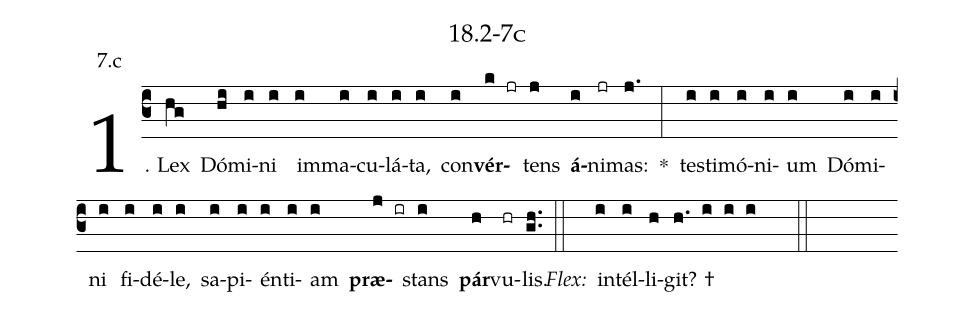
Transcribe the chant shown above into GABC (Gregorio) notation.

name: 18.2-7c;
annotation: 7.c;
%%
(c3)1. Lex(hg) Dó(hi)mi(i)ni(i) im(i)ma(i)cu(i)lá(i)ta,(i) con(i)<b>vér</b>(k jr)tens(j) <b>á</b>(i)ni(jr)mas:(j.) *(:) tes(i)ti(i)mó(i)ni(i)um(i) Dó(i)mi(i)ni(i) fi(i)dé(i)le,(i) sa(i)pi(i)én(i)ti(i)am(i) <b>præ</b>(j ir)stans(i) <b>pár</b>(h)vu(hr)lis.(gh..) (::)
<i>Flex:</i>()  in(i)tél(i)li(h)git? †(h. i i i  ::)

%E(i) u(i) o(j) u(i) a(h) e.(gh..) (::)
